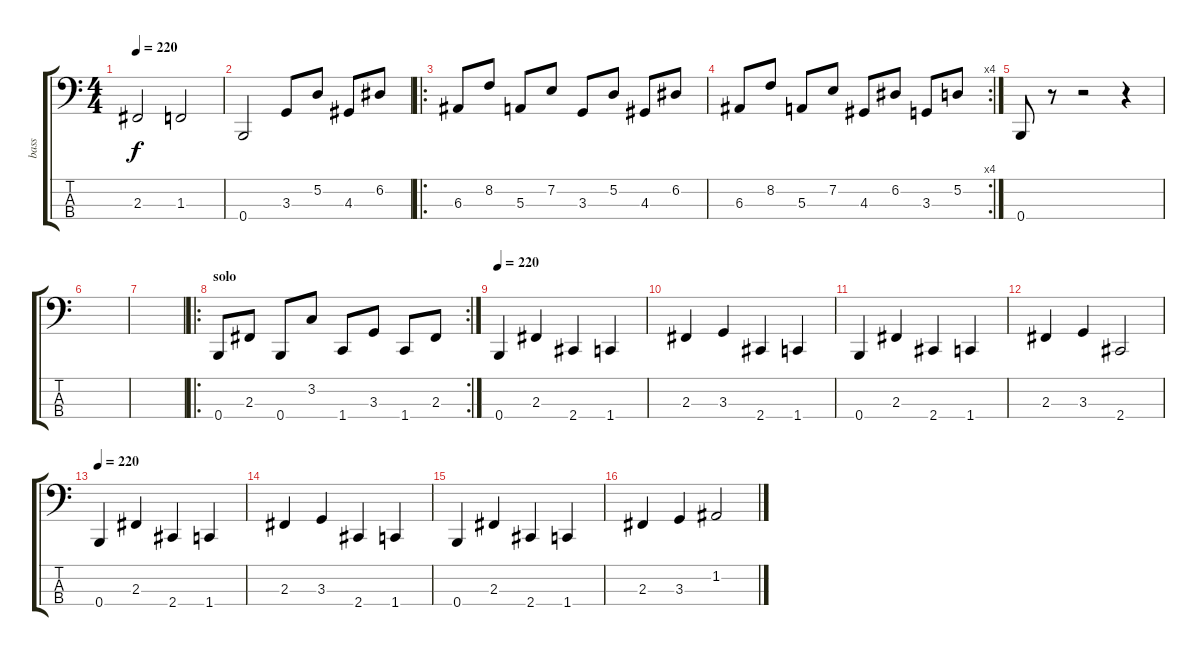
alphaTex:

\track ("bass" "bass") {instrument electricbassfinger}
\staff {score tabs}
\tuning (D2 A1 E1 B0) {hide}
\ts (4 4)
\tempo 220
\clef f4
\ks c
2.3.2{dy f} 1.3.2 |
0.4.2 3.3.8 5.2.8 4.3.8 6.2.8 |
\ro
6.3.8 8.2.8 5.3.8 7.2.8 3.3.8 5.2.8 4.3.8 6.2.8 |
\rc 4
6.3.8 8.2.8 5.3.8 7.2.8 4.3.8 6.2.8 3.3.8 5.2.8 |
0.4.8 r.8 r.2 r.4 |
|
|
\ro
\rc 2
\section ("" "solo")
0.4.8 2.3.8 0.4.8 3.2.8 1.4.8 3.3.8 1.4.8 2.3.8 |
\tempo 220
0.4.4 2.3.4 2.4.4 1.4.4 |
2.3.4 3.3.4 2.4.4 1.4.4 |
0.4.4 2.3.4 2.4.4 1.4.4 |
2.3.4 3.3.4 2.4.2 |
\tempo 220
0.4.4 2.3.4 2.4.4 1.4.4 |
2.3.4 3.3.4 2.4.4 1.4.4 |
0.4.4 2.3.4 2.4.4 1.4.4 |
2.3.4 3.3.4 1.2.2
